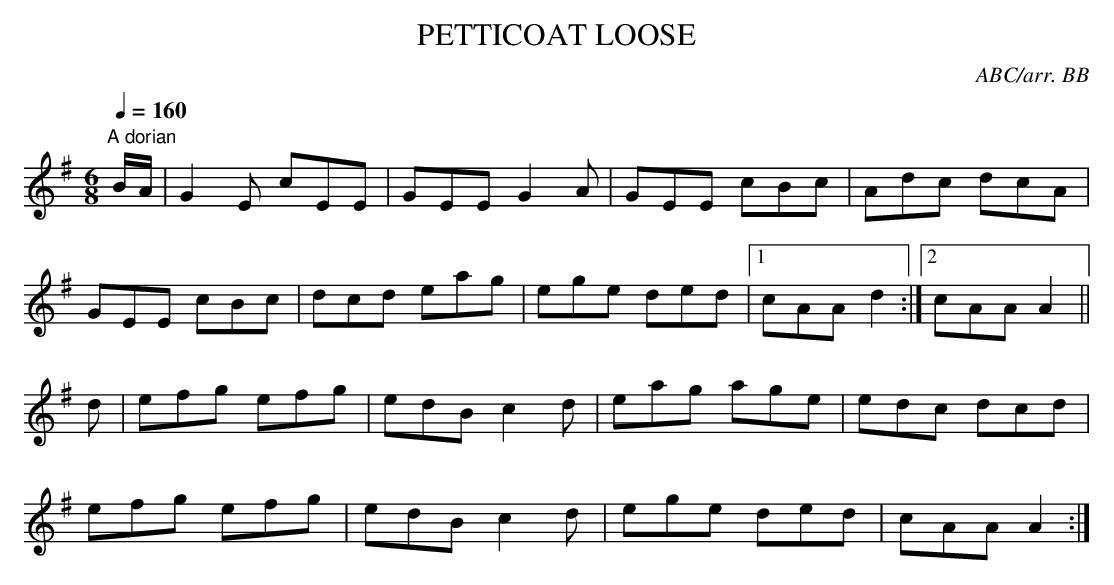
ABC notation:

X:1
T:PETTICOAT LOOSE
C:ABC/arr. BB
Q:1/4=160
L:1/8
M:6/8
K:G
"A dorian"
B/A/|G2E cEE|GEE G2A|GEE cBc|Adc dcA|
GEE cBc|dcd eag|ege ded|1cAA d2 :|2cAA A2||
d|efg efg|edB c2d|eag age|edc dcd|
efg efg|edB c2d|ege ded|cAA A2 :|
